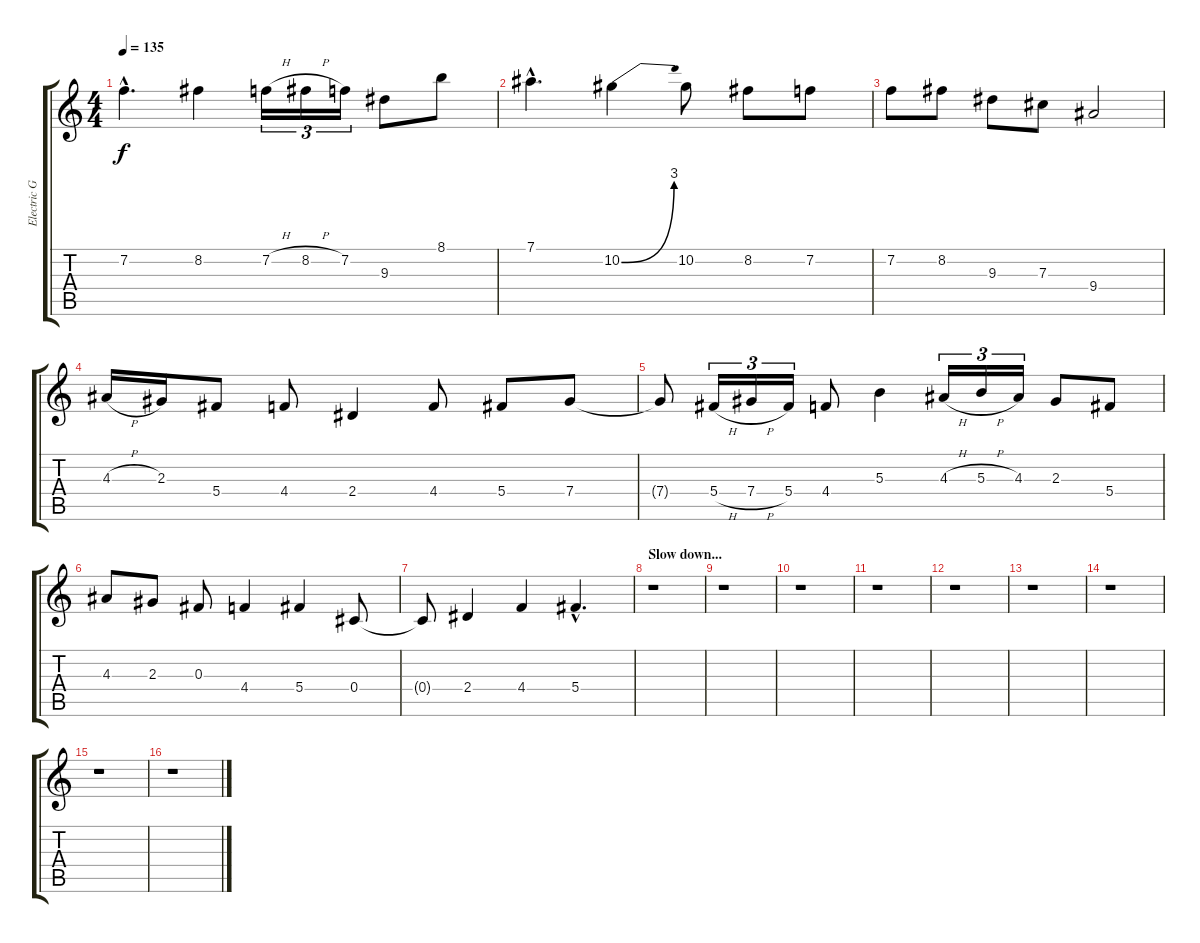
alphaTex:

\track ("Electric Guitar" "Electric G") {instrument distortionguitar}
\staff {score tabs}
\tuning (Eb4 Bb3 Gb3 Db3 Ab2 Eb2) {hide}
\ts (4 4)
\tempo 135
\clef g2
\ks c
7.2{hac}.4{d dy f} 8.2.4 7.2{h}.16{tu (3 2)} 8.2{h}.16{tu (3 2)} 7.2.16{tu (3 2)} 9.3.8 8.1.8 |
7.1{hac}.4{d} 10.2{be (bend 0 0 60 12)}.4 10.2.8 8.2.8 7.2.8 |
7.2.8 8.2.8 9.3.8 7.3.8 9.4.2 |
4.3{h}.16 2.3.16 5.4.8 4.4.8 2.4.4 4.4.8 5.4.8 7.4.8 |
7.4{t}.8 5.4{h}.16{tu (3 2)} 7.4{h}.16{tu (3 2)} 5.4.16{tu (3 2)} 4.4.8 5.3.4 4.3{h}.16{tu (3 2)} 5.3{h}.16{tu (3 2)} 4.3.16{tu (3 2)} 2.3.8 5.4.8 |
4.3.8 2.3.8 0.3.8 4.4.4 5.4.4 0.4.8 |
0.4{t}.8 2.4.4 4.4.4 5.4{hac}.4{d} |
\section ("" "Slow down...")
r.1 |
r.1 |
r.1 |
r.1 |
r.1 |
r.1 |
r.1 |
r.1 |
r.1
